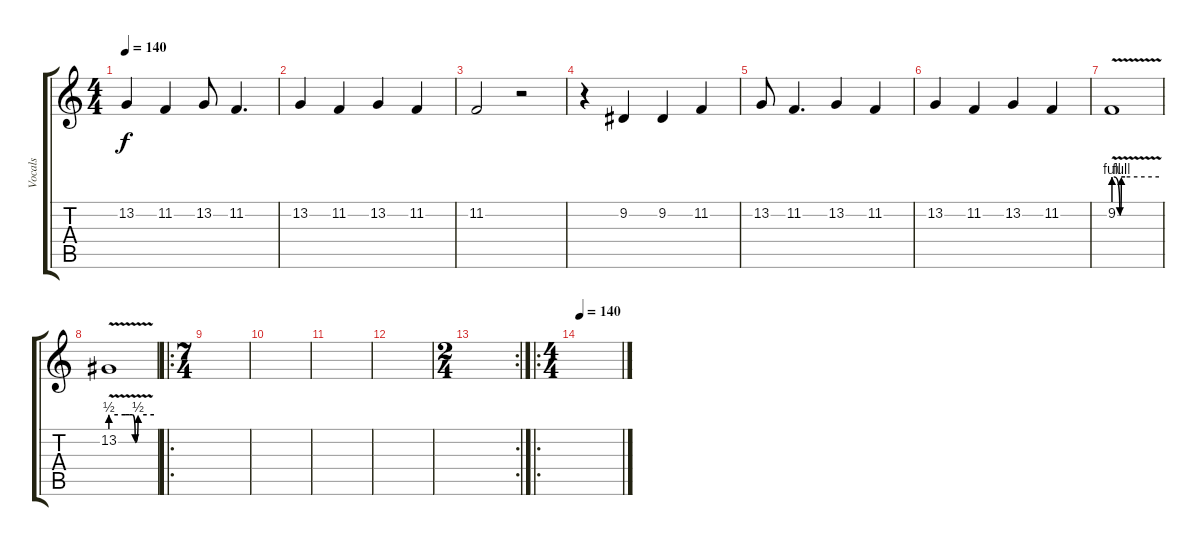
\track ("Vocals" "Vocals") {instrument lead6voice}
\staff {score tabs}
\tuning (B3 Gb3 D3 A2 E2 B1) {hide}
\ts (4 4)
\tempo 140
\clef g2
\ks c
13.2.4{dy f} 11.2.4 13.2.8 11.2.4{d} |
13.2.4 11.2.4 13.2.4 11.2.4 |
11.2.2 r.2 |
r.4 9.2.4 9.2.4 11.2.4 |
13.2.8 11.2.4{d} 13.2.4 11.2.4 |
13.2.4 11.2.4 13.2.4 11.2.4 |
9.2{be (custom 0 4 8 0 10 4 15 4 60 4) v}.1 |
13.2{be (custom 0 2 20 2 26 2 30 2 34 0 38 2 60 2) v}.1 |
\ro
\ts (7 4)
|
|
|
|
\rc 2
\ts (2 4)
|
\ro
\ts (4 4)
\tempo 140
